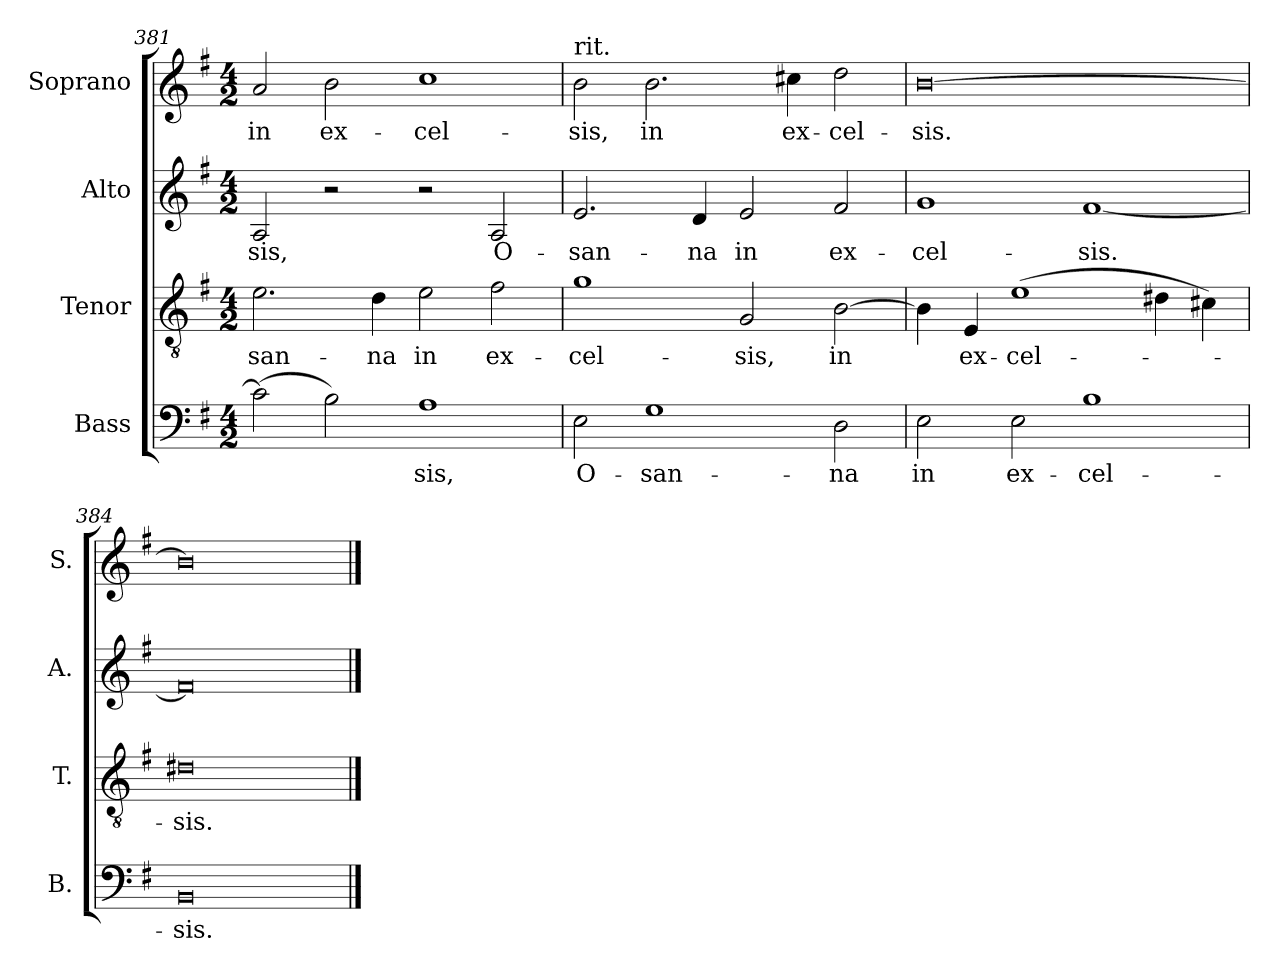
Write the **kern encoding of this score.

**kern	**text	**kern	**text	**kern	**text	**kern	**text
*part4	*part4	*part3	*part3	*part2	*part2	*part1	*part1
*staff4	*staff4	*staff3	*staff3	*staff2	*staff2	*staff1	*staff1
*I"Bass	*	*I"Tenor	*	*I"Alto	*	*I"Soprano	*
*I'B.	*	*I'T.	*	*I'A.	*	*I'S.	*
*clefF4	*	*clefGv2	*	*clefG2	*	*clefG2	*
*	*	*ITrd7c12	*	*	*	*	*
*k[f#]	*	*k[f#]	*	*k[f#]	*	*k[f#]	*
*G:	*	*G:	*	*G:	*	*G:	*
*M4/2	*	*M4/2	*	*M4/2	*	*M4/2	*
=381	=381	=381	=381	=381	=381	=381	=381
!	!	!	!LO:LY:b:color=#000000	!	!	!	!
!	!	!	!	!	!LO:LY:b:color=#000000	!	!
!	!	!	!	!	!	!	!LO:LY:b:color=#000000
(2ci\]	.	2.Ei\	-san-	2Ai/	-sis,	2ai/	in
!	!	!	!	!	!	!	!LO:LY:b:color=#000000
2Bi\)	.	.	.	2r	.	2bi\	ex-
!	!	!	!LO:LY:b:color=#000000	!	!	!	!
.	.	4Di\	-na	.	.	.	.
!	!LO:LY:b:color=#000000	!	!	!	!	!	!
!	!	!	!LO:LY:b:color=#000000	!	!	!	!
!	!	!	!	!	!	!	!LO:LY:b:color=#000000
1Ai	-sis,	2Ei\	in	2r	.	1cci	-cel-
!	!	!	!LO:LY:b:color=#000000	!	!	!	!
!	!	!	!	!	!LO:LY:b:color=#000000	!	!
.	.	2F#i\	ex-	2Ai/	O-	.	.
=382	=382	=382	=382	=382	=382	=382	=382
!	!LO:LY:b:color=#000000	!	!	!	!	!	!
!	!	!	!LO:LY:b:color=#000000	!	!	!	!
!	!	!	!	!	!LO:LY:b:color=#000000	!	!
!	!	!	!	!	!	!LO:TX:t=rit.	!
!	!	!	!	!	!	!	!LO:LY:b:color=#000000
2Ei\	O-	1Gi	-cel-	2.ei/	-san-	2bi\	-sis,
!	!LO:LY:b:color=#000000	!	!	!	!	!	!
!	!	!	!	!	!	!	!LO:LY:b:color=#000000
1Gi	-san-	.	.	.	.	2.bi\	in
!	!	!	!	!	!LO:LY:b:color=#000000	!	!
.	.	.	.	4di/	-na	.	.
!	!	!	!LO:LY:b:color=#000000	!	!	!	!
!	!	!	!	!	!LO:LY:b:color=#000000	!	!
.	.	2GGi/	-sis,	2ei/	in	.	.
!	!	!	!	!	!	!	!LO:LY:b:color=#000000
.	.	.	.	.	.	4cc#Xi\	ex-
!	!LO:LY:b:color=#000000	!	!	!	!	!	!
!	!	!	!LO:LY:b:color=#000000	!	!	!	!
!	!	!	!	!	!LO:LY:b:color=#000000	!	!
!	!	!	!	!	!	!	!LO:LY:b:color=#000000
2Di\	-na	[2BBi\	in	2f#i/	ex-	2ddi\	-cel-
=383	=383	=383	=383	=383	=383	=383	=383
!	!LO:LY:b:color=#000000	!	!	!	!	!	!
!	!	!	!	!	!LO:LY:b:color=#000000	!	!
!	!	!	!	!	!	!	!LO:LY:b:color=#000000
2Ei\	in	4BBi\]	.	1gi	-cel-	[0bi	-sis.
!	!	!	!LO:LY:b:color=#000000	!	!	!	!
.	.	4EEi/	ex-	.	.	.	.
!	!LO:LY:b:color=#000000	!	!	!	!	!	!
!	!	!	!LO:LY:b:color=#000000	!	!	!	!
2Ei\	ex-	(1Ei	-cel-	.	.	.	.
!	!LO:LY:b:color=#000000	!	!	!	!	!	!
!	!	!	!	!	!LO:LY:b:color=#000000	!	!
1Bi	-cel-	.	.	[1f#i	-sis.	.	.
.	.	4D#Xi\	.	.	.	.	.
.	.	4C#Xi\)	.	.	.	.	.
=384	=384	=384	=384	=384	=384	=384	=384
!	!LO:LY:b:color=#000000	!	!	!	!	!	!
!	!	!	!LO:LY:b:color=#000000	!	!	!	!
0BBi	-sis.	0D#Xi	-sis.	0f#i]	.	0bi]	.
==	==	==	==	==	==	==	==
*-	*-	*-	*-	*-	*-	*-	*-
